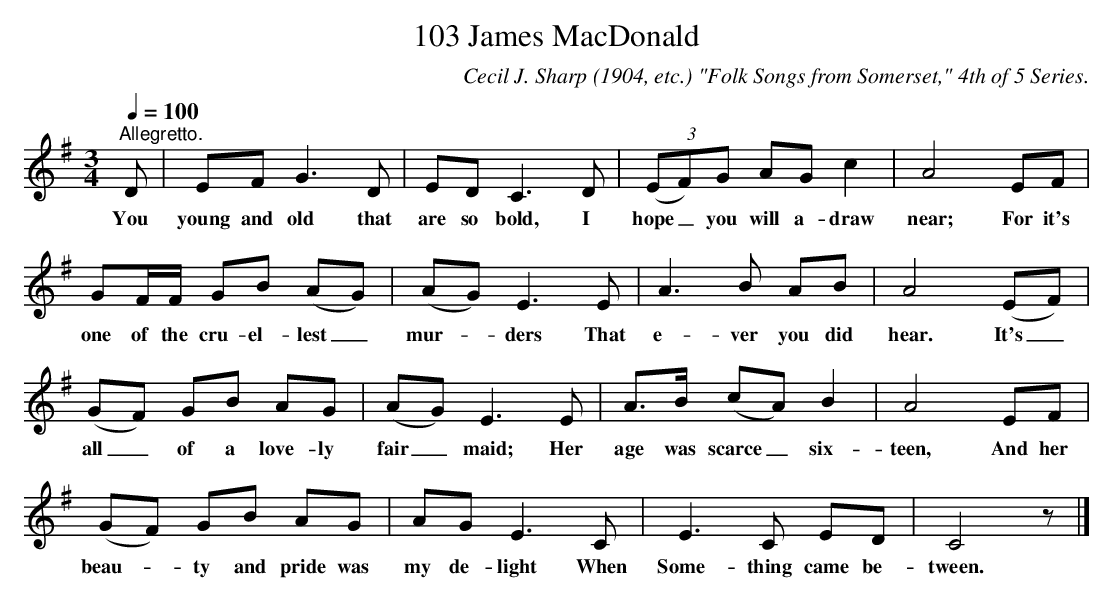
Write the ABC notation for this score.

X:1
T:103 James MacDonald
C:Cecil J. Sharp (1904, etc.) "Folk Songs from Somerset," 4th of 5 Series.
L:1/8
Q:1/4=100
M:3/4
K:Clyd
"^Allegretto." D | EF G3 D | ED C3 D | (3(EF)G AG c2 | A4 EF |$ GF/F/ GB (AG) | (AG) E3 E |
w: You|young and old that|are so bold, I|hope _ you will a- draw|near; For it's|one of the cru- el- lest _|mur- * ders That|
A3 B AB | A4 (EF) |$ (GF) GB AG | (AG) E3 E | A>B (cA) B2 | A4 EF |$ (GF) GB AG | AG E3 C |
w: e- ver you did|hear. It's _|all _ of a love- ly|fair _ maid; Her|age was scarce _ six-|teen, And her|beau- * ty and pride was|my de- light When|
E3 C ED | C4 z |]
w: Some- thing came be-|tween.|
